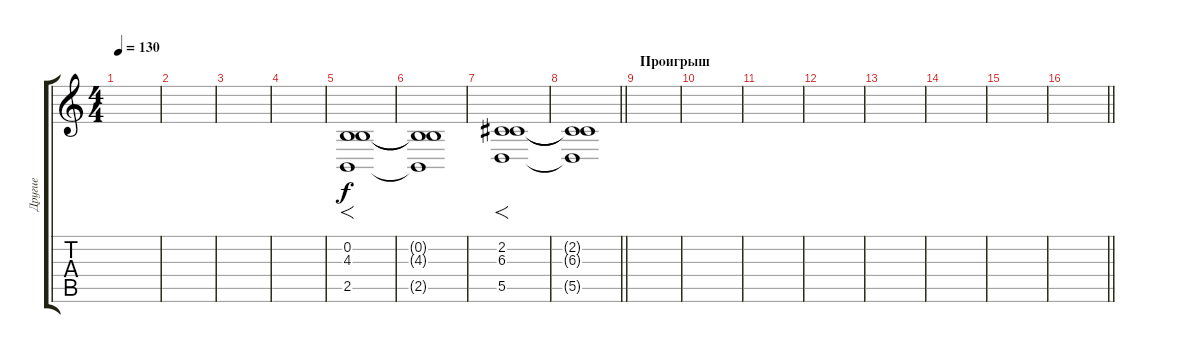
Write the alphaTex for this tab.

\track ("Другие" "Другие") {instrument stringensemble2}
\staff {score tabs}
\tuning (E4 B3 G3 D3 A2 E2) {hide}
\ts (4 4)
\tempo 130
\clef g2
\ks c
|
|
|
|
(0.2 4.3 2.5).1{f} |
(0.2{t} 4.3{t} 2.5{t}).1 |
(2.2 6.3 5.5).1{f} |
\barLineRight lightlight
(2.2{t} 6.3{t} 5.5{t}).1 |
\section ("" "Проигрыш")
|
|
|
|
|
|
|
\barLineRight lightlight
